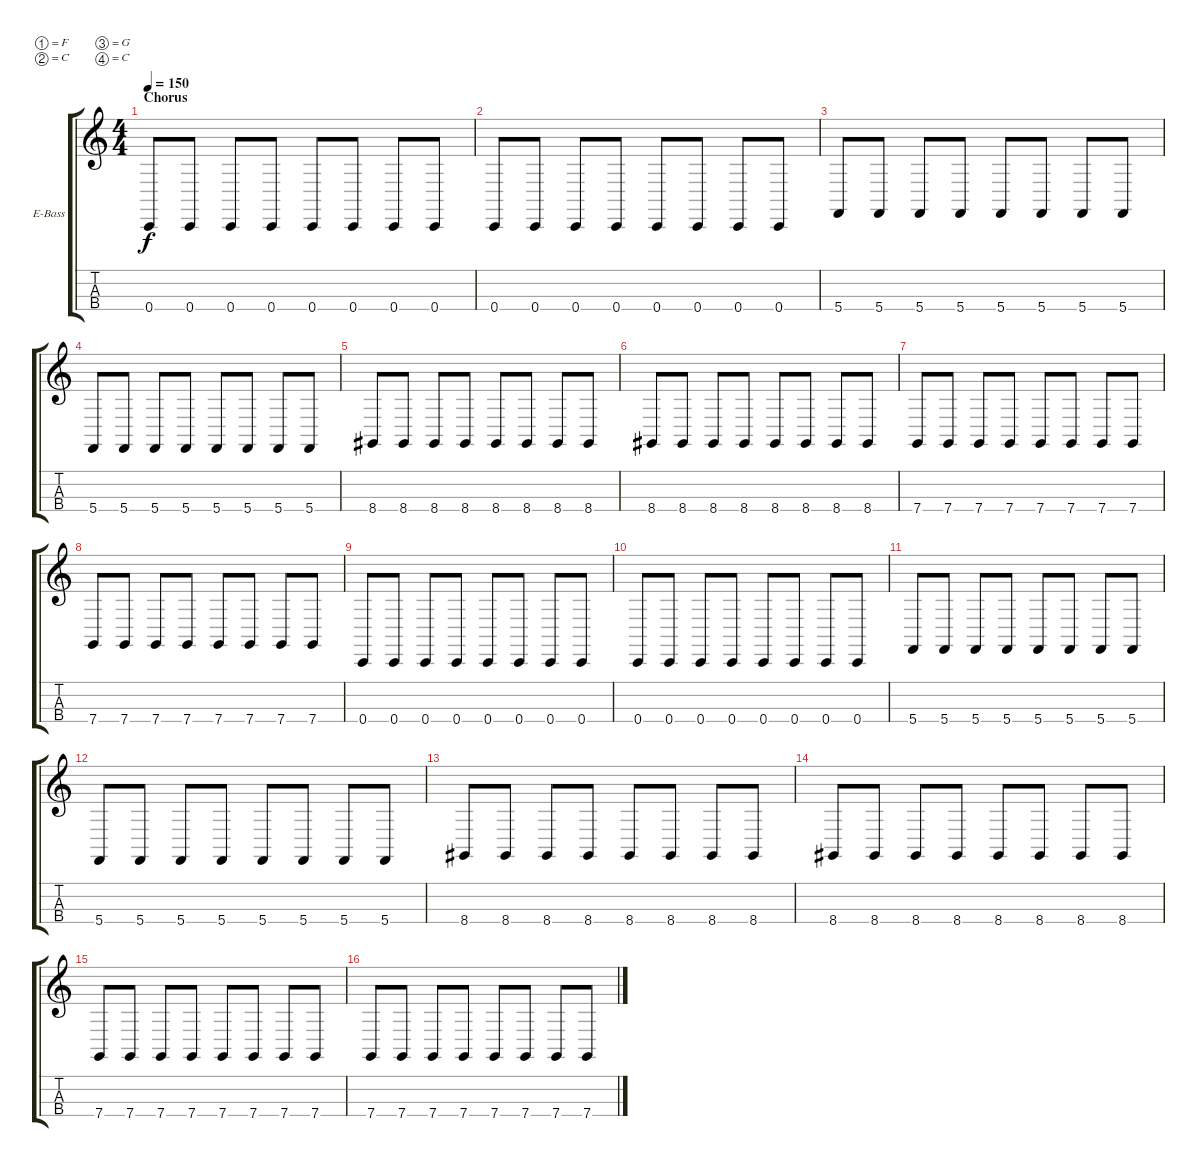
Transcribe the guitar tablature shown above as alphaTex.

\defaultSystemsLayout 4
\bracketExtendMode groupsimilarinstruments
\firstSystemTrackNameOrientation horizontal
\otherSystemsTrackNameOrientation horizontal
\track ("Bass" "E-Bass") {instrument electricbassfinger}
\staff {score tabs}
\tuning (F2 C2 G1 C1)
\ts (4 4)
\section ("" "Chorus")
\tempo 150
\clef g2
\ks c
0.4.8{dy f} 0.4.8 0.4.8 0.4.8 0.4.8 0.4.8 0.4.8 0.4.8 |
0.4.8 0.4.8 0.4.8 0.4.8 0.4.8 0.4.8 0.4.8 0.4.8 |
5.4.8 5.4.8 5.4.8 5.4.8 5.4.8 5.4.8 5.4.8 5.4.8 |
5.4.8 5.4.8 5.4.8 5.4.8 5.4.8 5.4.8 5.4.8 5.4.8 |
8.4.8 8.4.8 8.4.8 8.4.8 8.4.8 8.4.8 8.4.8 8.4.8 |
8.4.8 8.4.8 8.4.8 8.4.8 8.4.8 8.4.8 8.4.8 8.4.8 |
7.4.8 7.4.8 7.4.8 7.4.8 7.4.8 7.4.8 7.4.8 7.4.8 |
7.4.8 7.4.8 7.4.8 7.4.8 7.4.8 7.4.8 7.4.8 7.4.8 |
0.4.8 0.4.8 0.4.8 0.4.8 0.4.8 0.4.8 0.4.8 0.4.8 |
0.4.8 0.4.8 0.4.8 0.4.8 0.4.8 0.4.8 0.4.8 0.4.8 |
5.4.8 5.4.8 5.4.8 5.4.8 5.4.8 5.4.8 5.4.8 5.4.8 |
5.4.8 5.4.8 5.4.8 5.4.8 5.4.8 5.4.8 5.4.8 5.4.8 |
8.4.8 8.4.8 8.4.8 8.4.8 8.4.8 8.4.8 8.4.8 8.4.8 |
8.4.8 8.4.8 8.4.8 8.4.8 8.4.8 8.4.8 8.4.8 8.4.8 |
7.4.8 7.4.8 7.4.8 7.4.8 7.4.8 7.4.8 7.4.8 7.4.8 |
7.4.8 7.4.8 7.4.8 7.4.8 7.4.8 7.4.8 7.4.8 7.4.8
